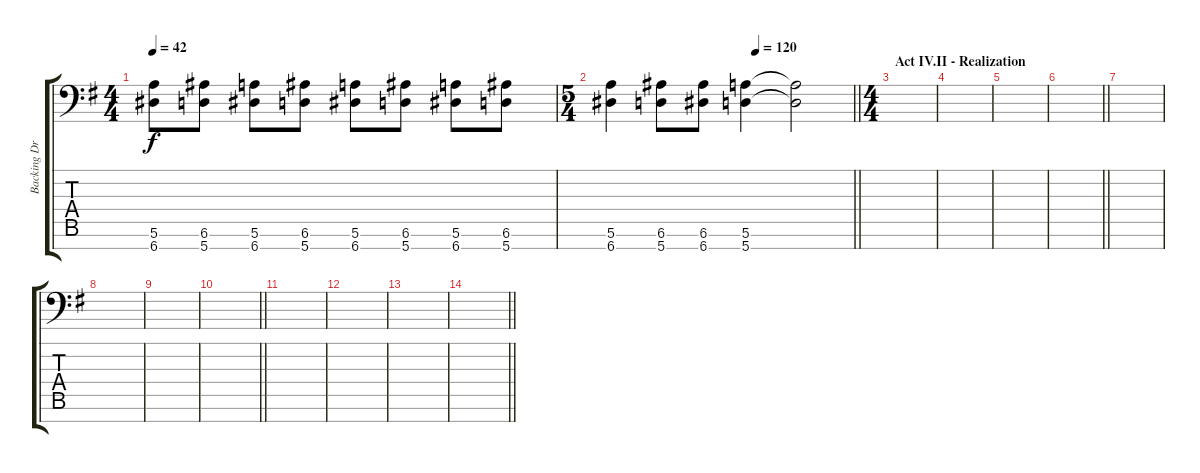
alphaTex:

\track ("Backing Dropped A" "Backing Dr") {instrument distortionguitar}
\staff {score tabs}
\tuning (E4 B3 G3 D3 A2 E2 A1) {hide}
\ts (4 4)
\tempo 42
\clef f4
\ks eminor
(5.6 6.7).8{dy f} (6.6 5.7).8 (5.6 6.7).8 (6.6 5.7).8 (5.6 6.7).8 (6.6 5.7).8 (5.6 6.7).8 (6.6 5.7).8 |
\ts (5 4)
\tempo (120 0.6)
\barLineRight lightlight
(5.6 6.7).4 (6.6 5.7).8 (6.6 6.7).8 (5.6 5.7).4 (5.6{t} 5.7{t}).2 |
\ts (4 4)
\section ("" "Act IV.II - Realization")
|
|
|
\barLineRight lightlight
|
|
|
|
\barLineRight lightlight
|
|
|
|
\barLineRight lightlight
